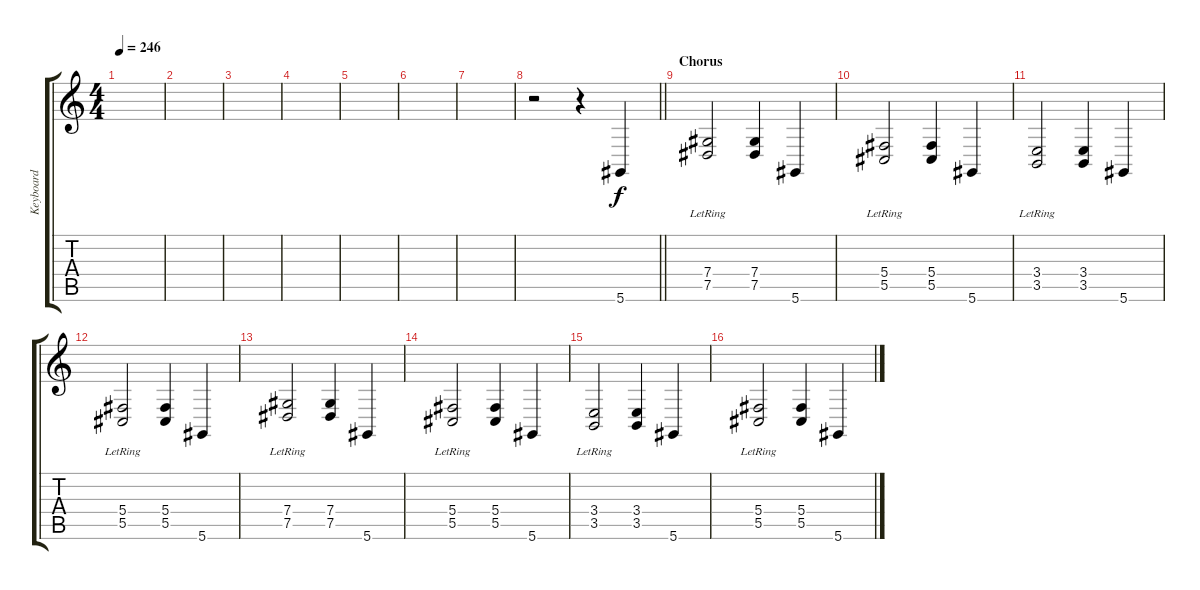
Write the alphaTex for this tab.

\track ("Keyboard" "Keyboard") {instrument lead2sawtooth}
\staff {score tabs}
\tuning (Eb4 Bb3 Gb3 Db3 Ab2 Eb2) {hide}
\ts (4 4)
\tempo 246
\clef g2
\ks c
|
|
|
|
|
|
|
\barLineRight lightlight
r.2{volume 8 instrument distortionguitar} r.4 5.6.4 |
\section ("" "Chorus")
(7.4 7.5{lr}).2 (7.4 7.5).4 5.6.4 |
(5.4 5.5{lr}).2 (5.4 5.5).4 5.6.4 |
(3.4 3.5{lr}).2 (3.4 3.5).4 5.6.4 |
(5.4{lr} 5.5).2 (5.4 5.5).4 5.6.4 |
(7.4 7.5{lr}).2 (7.4 7.5).4 5.6.4 |
(5.4 5.5{lr}).2 (5.4 5.5).4 5.6.4 |
(3.4 3.5{lr}).2 (3.4 3.5).4 5.6.4 |
(5.4{lr} 5.5).2 (5.4 5.5).4 5.6.4
